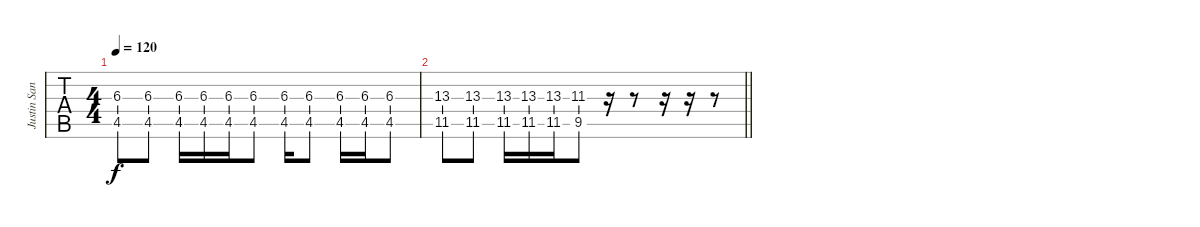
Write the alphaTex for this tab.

\track ("Justin Sane" "Justin San") {instrument distortionguitar}
\staff {tabs}
\tuning (E4 B3 G3 D3 A2 E2) {hide}
\ts (4 4)
\tempo 120
\clef g2
\ks c
(6.3 4.5).8{dy f} (6.3 4.5).8 (6.3 4.5).16 (6.3 4.5).16 (6.3 4.5).16 (6.3 4.5).8 (6.3 4.5).16 (6.3 4.5).8 (6.3 4.5).16 (6.3 4.5).16 (6.3 4.5).8 |
\barLineRight lightlight
(13.3 11.5).8 (13.3 11.5).8 (13.3 11.5).16 (13.3 11.5).16 (13.3 11.5).16 (11.3 9.5).8 r.16 r.8 r.16 r.16 r.8
